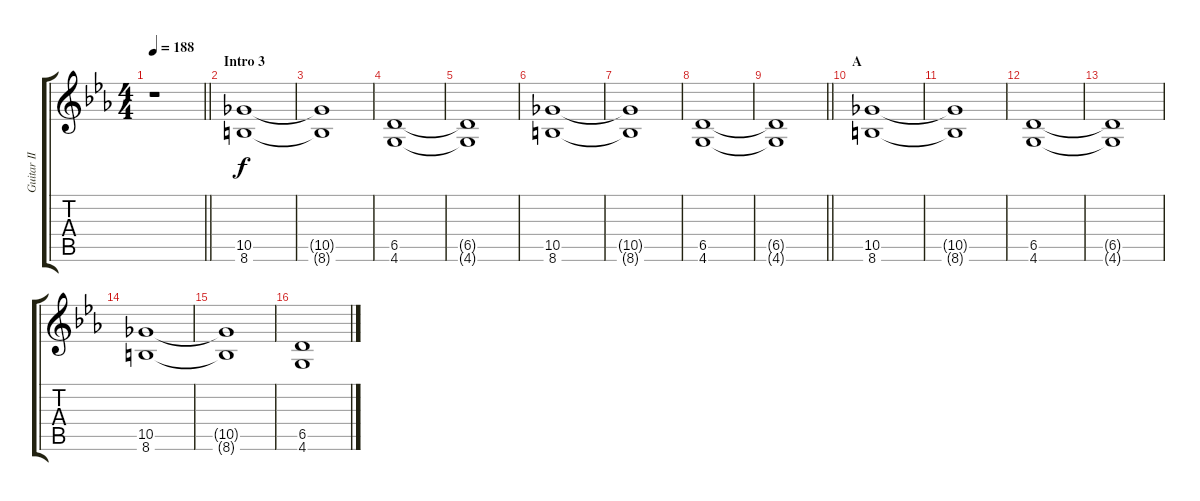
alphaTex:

\track ("Guitar II (Hitsugi)" "Guitar II ") {instrument distortionguitar}
\staff {score tabs}
\tuning (Eb4 Bb3 Gb3 Db3 Ab2 Eb2) {hide}
\ts (4 4)
\tempo 188
\clef g2
\barLineRight lightlight
\ks eb
r.1{dy f} |
\section ("" "Intro 3")
(10.5 8.6).1 |
(10.5{t} 8.6{t}).1 |
(6.5 4.6).1 |
(6.5{t} 4.6{t}).1 |
(10.5 8.6).1 |
(10.5{t} 8.6{t}).1 |
(6.5 4.6).1 |
\barLineRight lightlight
(6.5{t} 4.6{t}).1 |
\section ("" "A")
(10.5 8.6).1 |
(10.5{t} 8.6{t}).1 |
(6.5 4.6).1 |
(6.5{t} 4.6{t}).1 |
(10.5 8.6).1 |
(10.5{t} 8.6{t}).1 |
(6.5 4.6).1
